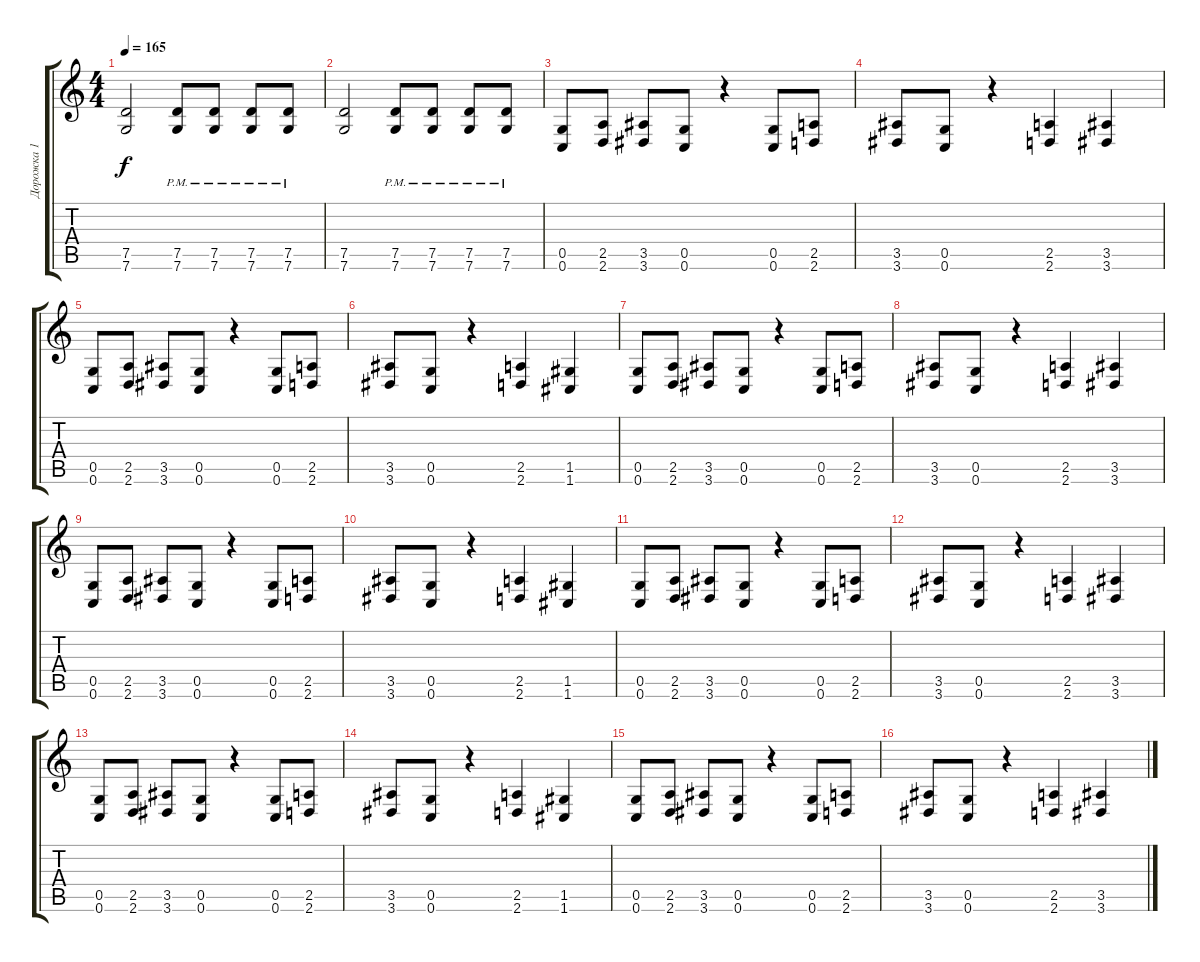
\track ("Дорожка 1" "Дорожка 1") {instrument distortionguitar}
\staff {score tabs}
\tuning (D4 A3 F3 C3 G2 C2) {hide}
\ts (4 4)
\tempo 165
\clef g2
\ks c
(7.5 7.6).2{dy f} (7.5{pm} 7.6{pm}).8 (7.5{pm} 7.6{pm}).8 (7.5{pm} 7.6{pm}).8 (7.5{pm} 7.6{pm}).8 |
(7.5 7.6).2 (7.5{pm} 7.6{pm}).8 (7.5{pm} 7.6{pm}).8 (7.5{pm} 7.6{pm}).8 (7.5{pm} 7.6{pm}).8 |
(0.5 0.6).8 (2.5 2.6).8 (3.5 3.6).8 (0.5 0.6).8 r.4 (0.5 0.6).8 (2.5 2.6).8 |
(3.5 3.6).8 (0.5 0.6).8 r.4 (2.5 2.6).4 (3.5 3.6).4 |
(0.5 0.6).8 (2.5 2.6).8 (3.5 3.6).8 (0.5 0.6).8 r.4 (0.5 0.6).8 (2.5 2.6).8 |
(3.5 3.6).8 (0.5 0.6).8 r.4 (2.5 2.6).4 (1.5 1.6).4 |
(0.5 0.6).8 (2.5 2.6).8 (3.5 3.6).8 (0.5 0.6).8 r.4 (0.5 0.6).8 (2.5 2.6).8 |
(3.5 3.6).8 (0.5 0.6).8 r.4 (2.5 2.6).4 (3.5 3.6).4 |
(0.5 0.6).8 (2.5 2.6).8 (3.5 3.6).8 (0.5 0.6).8 r.4 (0.5 0.6).8 (2.5 2.6).8 |
(3.5 3.6).8 (0.5 0.6).8 r.4 (2.5 2.6).4 (1.5 1.6).4 |
(0.5 0.6).8 (2.5 2.6).8 (3.5 3.6).8 (0.5 0.6).8 r.4 (0.5 0.6).8 (2.5 2.6).8 |
(3.5 3.6).8 (0.5 0.6).8 r.4 (2.5 2.6).4 (3.5 3.6).4 |
(0.5 0.6).8 (2.5 2.6).8 (3.5 3.6).8 (0.5 0.6).8 r.4 (0.5 0.6).8 (2.5 2.6).8 |
(3.5 3.6).8 (0.5 0.6).8 r.4 (2.5 2.6).4 (1.5 1.6).4 |
(0.5 0.6).8 (2.5 2.6).8 (3.5 3.6).8 (0.5 0.6).8 r.4 (0.5 0.6).8 (2.5 2.6).8 |
(3.5 3.6).8 (0.5 0.6).8 r.4 (2.5 2.6).4 (3.5 3.6).4
